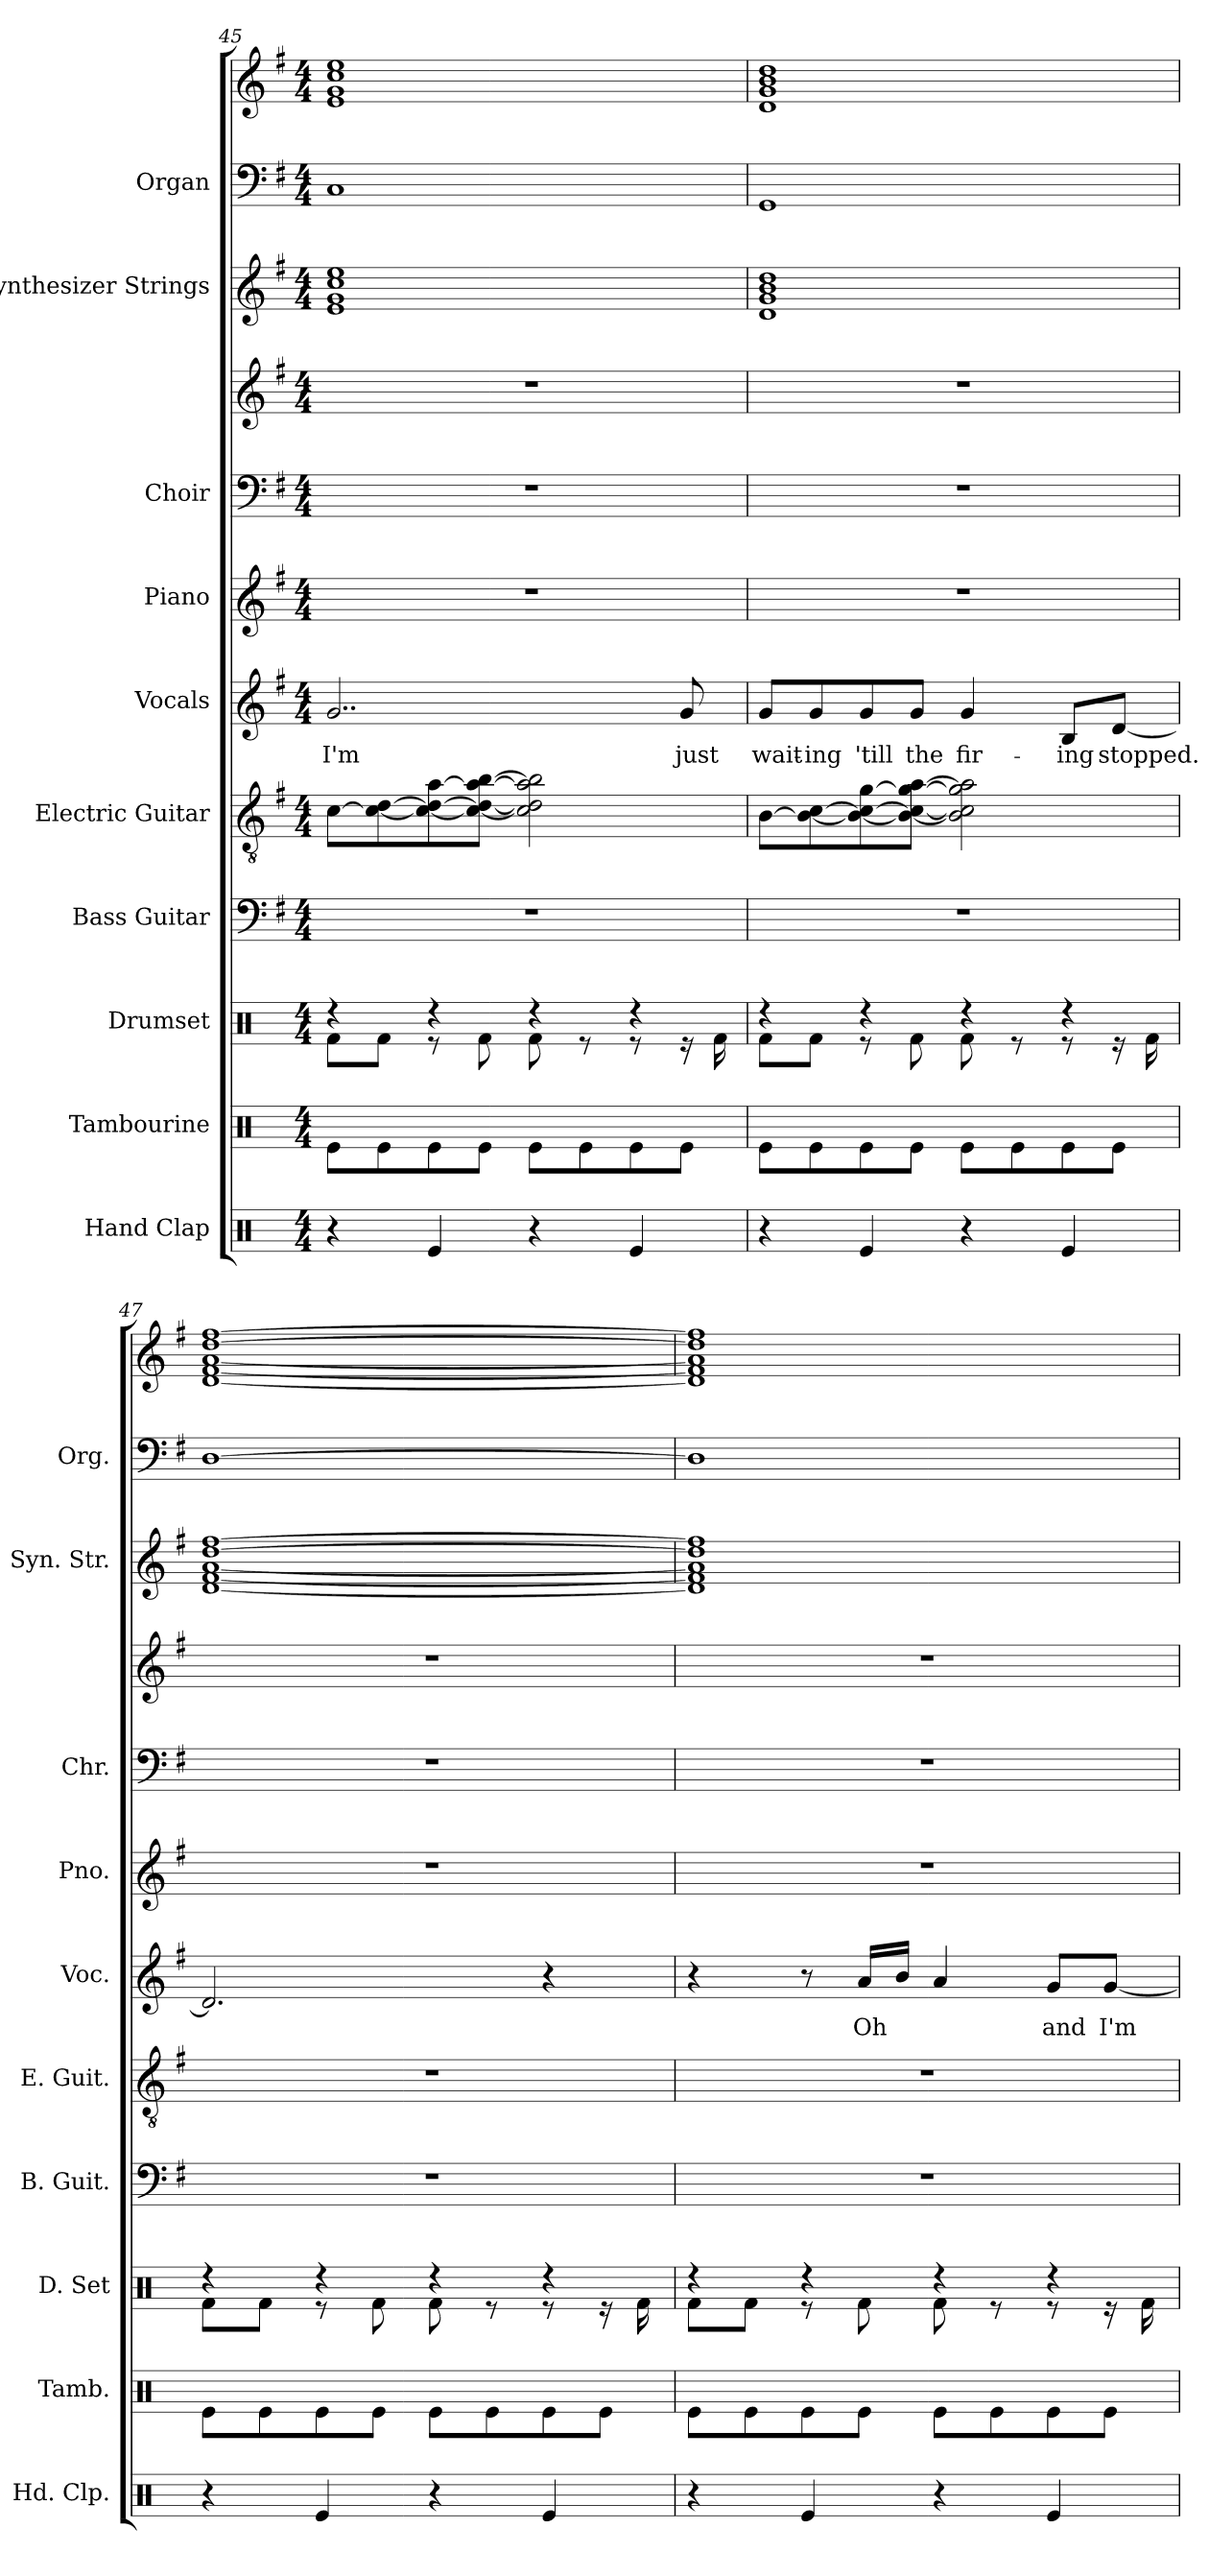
**kern	**kern	**kern	**kern	**kern	**kern	**text	**kern	**kern	**kern	**kern	**kern	**kern
*part10	*part9	*part8	*part7	*part6	*part5	*part5	*part4	*part3	*part3	*part2	*part1	*part1
*staff12	*staff11	*staff10	*staff9	*staff8	*staff7	*staff7	*staff6	*staff5	*staff4	*staff3	*staff2	*staff1
*I"Hand Clap	*I"Tambourine	*I"Drumset	*I"Bass Guitar	*I"Electric Guitar	*I"Vocals	*	*I"Piano	*I"Choir	*	*I"Synthesizer Strings	*I"Organ	*
*I'Hd. Clp.	*I'Tamb.	*I'D. Set	*I'B. Guit.	*I'E. Guit.	*I'Voc.	*	*I'Pno.	*I'Chr.	*	*I'Syn. Str.	*I'Org.	*
*clefX	*clefX	*clefX	*clefF4	*clefGv2	*clefG2	*	*clefG2	*clefF4	*clefG2	*clefG2	*clefF4	*clefG2
*	*	*	*ITrd7c12	*	*	*	*	*	*	*	*	*
*k[]	*k[]	*k[]	*k[f#]	*k[f#]	*k[f#]	*	*k[f#]	*k[f#]	*k[f#]	*k[f#]	*k[f#]	*k[f#]
*M4/4	*M4/4	*M4/4	*M4/4	*M4/4	*M4/4	*	*M4/4	*M4/4	*M4/4	*M4/4	*M4/4	*M4/4
=45	=45	=45	=45	=45	=45	=45	=45	=45	=45	=45	=45	=45
*	*	*^	*	*	*	*	*	*	*	*	*	*
!	!	!	!	!	!	!	!LO:LY:b	!	!	!	!	!	!
4r	8Re\L	4r	8Rf\L	1r	[8c\L	2..g/	I'm	1r	1r	1r	1e 1g 1cc 1ee	1C	1e 1g 1cc 1ee
.	8Re\	.	8Rf\J	.	8c\_ [8d\	.	.	.	.	.	.	.	.
4Re/	8Re\	4r	8r	.	8c\_ 8d\_ [8a\	.	.	.	.	.	.	.	.
.	8Re\J	.	8Rf\	.	8c\_ 8d\_ 8a\_ [8b\J	.	.	.	.	.	.	.	.
4r	8Re\L	4r	8Rf\	.	2c\] 2d\] 2a\] 2b\]	.	.	.	.	.	.	.	.
.	8Re\	.	8r	.	.	.	.	.	.	.	.	.	.
4Re/	8Re\	4r	8r	.	.	.	.	.	.	.	.	.	.
!	!	!	!	!	!	!	!LO:LY:b	!	!	!	!	!	!
.	8Re\J	.	16r	.	.	8g/	just	.	.	.	.	.	.
.	.	.	16Rf\	.	.	.	.	.	.	.	.	.	.
!!LO:PB:g=z
=46	=46	=46	=46	=46	=46	=46	=46	=46	=46	=46	=46	=46	=46
!	!	!	!	!	!	!	!LO:LY:b	!	!	!	!	!	!
4r	8Re\L	4r	8Rf\L	1r	[8B\L	8g/L	wait-	1r	1r	1r	1d 1g 1b 1dd	1GG	1d 1g 1b 1dd
!	!	!	!	!	!	!	!LO:LY:b	!	!	!	!	!	!
.	8Re\	.	8Rf\J	.	8B\_ [8c\	8g/	-ing	.	.	.	.	.	.
!	!	!	!	!	!	!	!LO:LY:b	!	!	!	!	!	!
4Re/	8Re\	4r	8r	.	8B\_ 8c\_ [8g\	8g/	'till	.	.	.	.	.	.
!	!	!	!	!	!	!	!LO:LY:b	!	!	!	!	!	!
.	8Re\J	.	8Rf\	.	8B\_ 8c\_ 8g\_ [8a\J	8g/J	the	.	.	.	.	.	.
!	!	!	!	!	!	!	!LO:LY:b	!	!	!	!	!	!
4r	8Re\L	4r	8Rf\	.	2B\] 2c\] 2g\] 2a\]	4g/	fir-	.	.	.	.	.	.
.	8Re\	.	8r	.	.	.	.	.	.	.	.	.	.
!	!	!	!	!	!	!	!LO:LY:b	!	!	!	!	!	!
4Re/	8Re\	4r	8r	.	.	8B/L	-ing	.	.	.	.	.	.
!	!	!	!	!	!	!	!LO:LY:b	!	!	!	!	!	!
.	8Re\J	.	16r	.	.	[8d/J	stopped.	.	.	.	.	.	.
.	.	.	16Rf\	.	.	.	.	.	.	.	.	.	.
=47	=47	=47	=47	=47	=47	=47	=47	=47	=47	=47	=47	=47	=47
4r	8Re\L	4r	8Rf\L	1r	1r	2.d/]	.	1r	1r	1r	[1d [1f# [1a [1dd [1ff#	[1D	[1d [1f# [1a [1dd [1ff#
.	8Re\	.	8Rf\J	.	.	.	.	.	.	.	.	.	.
4Re/	8Re\	4r	8r	.	.	.	.	.	.	.	.	.	.
.	8Re\J	.	8Rf\	.	.	.	.	.	.	.	.	.	.
4r	8Re\L	4r	8Rf\	.	.	.	.	.	.	.	.	.	.
.	8Re\	.	8r	.	.	.	.	.	.	.	.	.	.
4Re/	8Re\	4r	8r	.	.	4r	.	.	.	.	.	.	.
.	8Re\J	.	16r	.	.	.	.	.	.	.	.	.	.
.	.	.	16Rf\	.	.	.	.	.	.	.	.	.	.
=48	=48	=48	=48	=48	=48	=48	=48	=48	=48	=48	=48	=48	=48
4r	8Re\L	4r	8Rf\L	1r	1r	4r	.	1r	1r	1r	1d] 1f#] 1a] 1dd] 1ff#]	1D]	1d] 1f#] 1a] 1dd] 1ff#]
.	8Re\	.	8Rf\J	.	.	.	.	.	.	.	.	.	.
4Re/	8Re\	4r	8r	.	.	8r	.	.	.	.	.	.	.
!	!	!	!	!	!	!	!LO:LY:b	!	!	!	!	!	!
.	8Re\J	.	8Rf\	.	.	16a/LL	Oh	.	.	.	.	.	.
.	.	.	.	.	.	16b/JJ	.	.	.	.	.	.	.
4r	8Re\L	4r	8Rf\	.	.	4a/	.	.	.	.	.	.	.
.	8Re\	.	8r	.	.	.	.	.	.	.	.	.	.
!	!	!	!	!	!	!	!LO:LY:b	!	!	!	!	!	!
4Re/	8Re\	4r	8r	.	.	8g/L	and	.	.	.	.	.	.
!	!	!	!	!	!	!	!LO:LY:b	!	!	!	!	!	!
.	8Re\J	.	16r	.	.	[8g/J	I'm	.	.	.	.	.	.
.	.	.	16Rf\	.	.	.	.	.	.	.	.	.	.
*	*	*v	*v	*	*	*	*	*	*	*	*	*	*
=	=	=	=	=	=	=	=	=	=	=	=	=
*-	*-	*-	*-	*-	*-	*-	*-	*-	*-	*-	*-	*-
